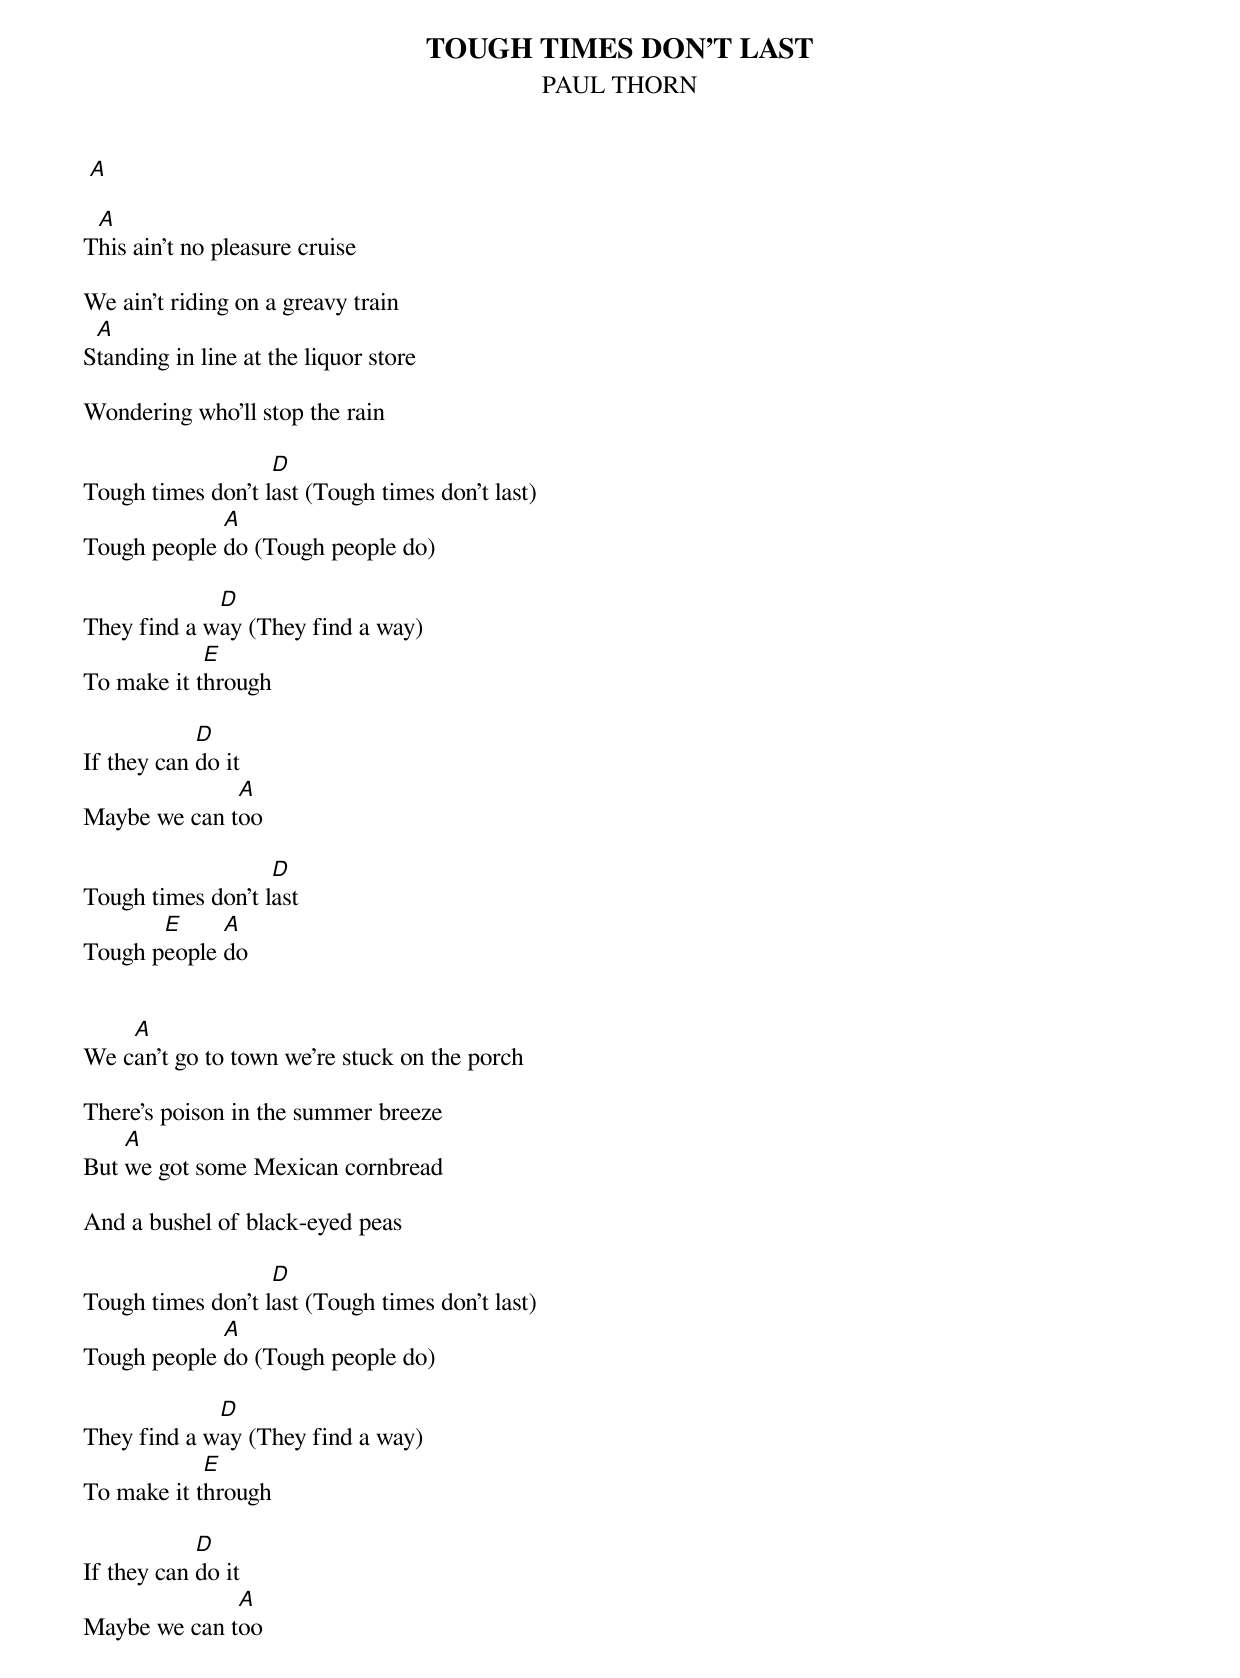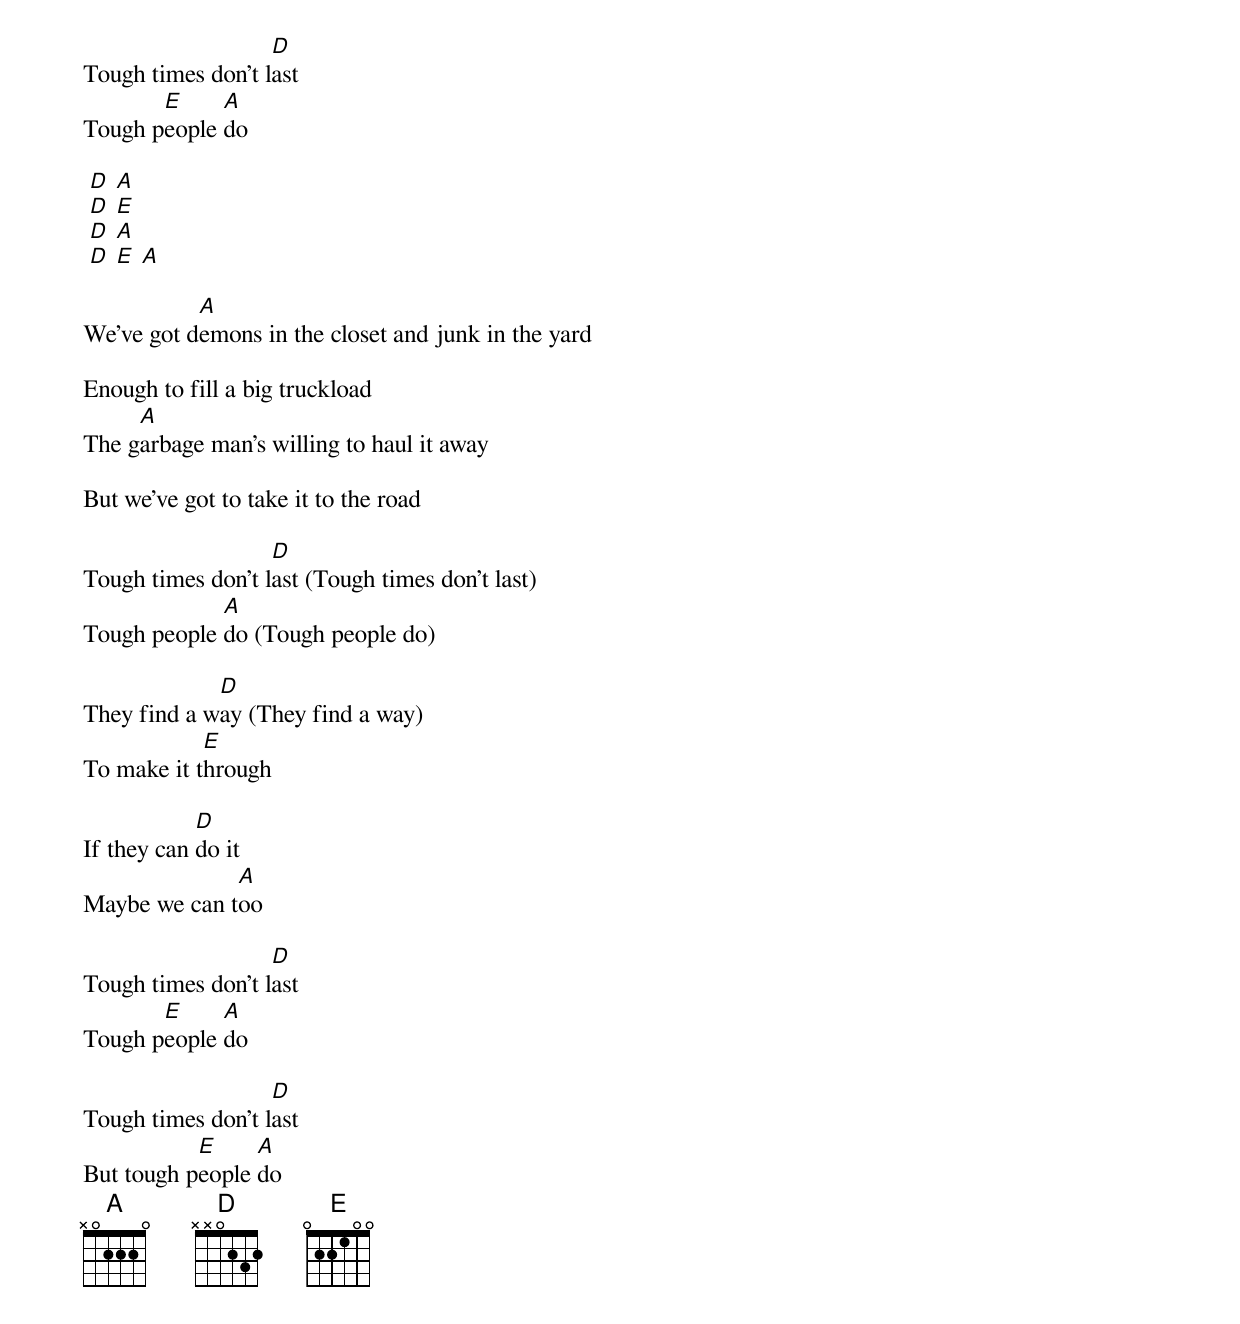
{title: TOUGH TIMES DON’T LAST}
{subtitle: PAUL THORN}

 [A]

T[A]his ain't no pleasure cruise

We ain't riding on a greavy train
S[A]tanding in line at the liquor store

Wondering who'll stop the rain

Tough times don't l[D]ast (Tough times don't last)
Tough people [A]do (Tough people do)

They find a w[D]ay (They find a way)
To make it t[E]hrough

If they can [D]do it
Maybe we can t[A]oo

Tough times don't l[D]ast
Tough p[E]eople [A]do


We c[A]an't go to town we're stuck on the porch

There's poison in the summer breeze
But [A]we got some Mexican cornbread

And a bushel of black-eyed peas

Tough times don't l[D]ast (Tough times don't last)
Tough people [A]do (Tough people do)

They find a w[D]ay (They find a way)
To make it t[E]hrough

If they can [D]do it
Maybe we can t[A]oo

Tough times don't l[D]ast
Tough p[E]eople [A]do

 [D] [A]
 [D] [E]
 [D] [A]
 [D] [E] [A]

We've got d[A]emons in the closet and junk in the yard

Enough to fill a big truckload
The g[A]arbage man's willing to haul it away

But we've got to take it to the road

Tough times don't l[D]ast (Tough times don't last)
Tough people [A]do (Tough people do)

They find a w[D]ay (They find a way)
To make it t[E]hrough

If they can [D]do it
Maybe we can t[A]oo

Tough times don't l[D]ast
Tough p[E]eople [A]do

Tough times don't l[D]ast
But tough p[E]eople [A]do
